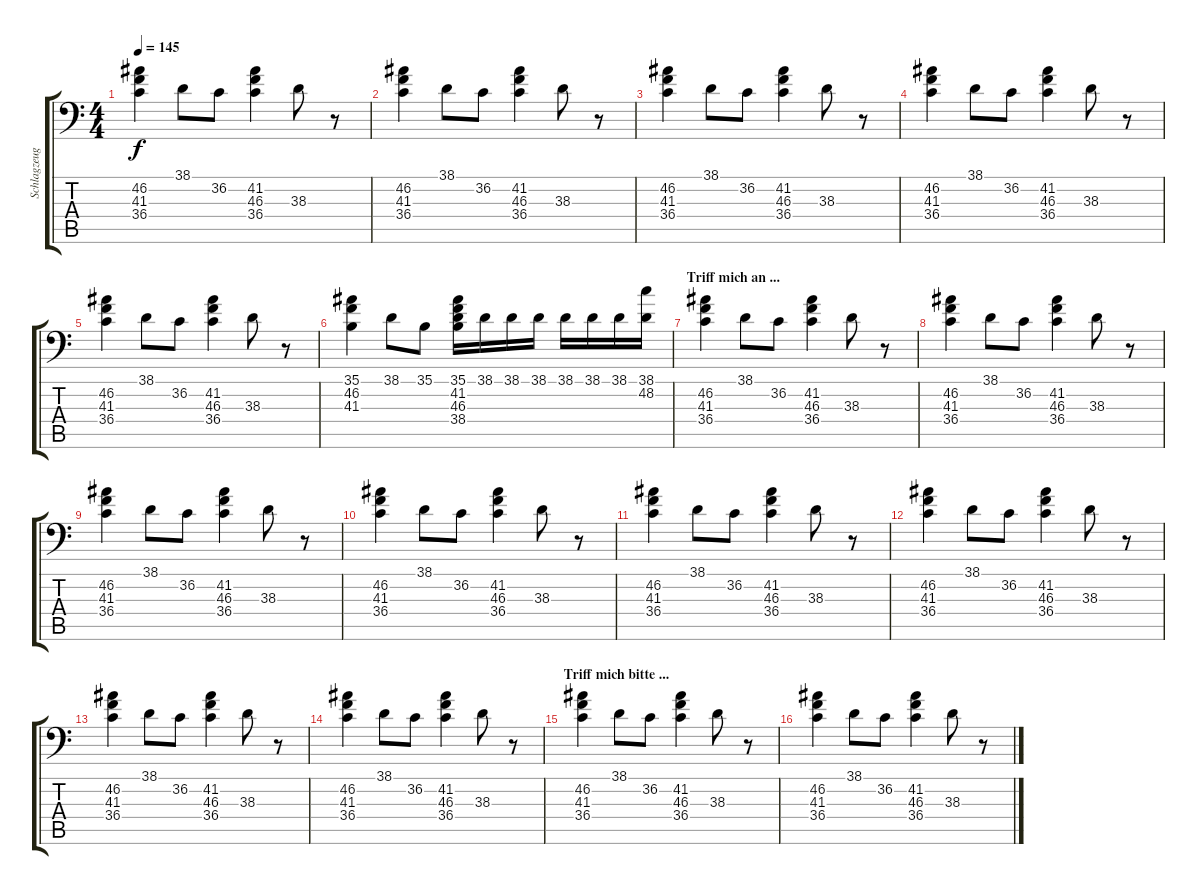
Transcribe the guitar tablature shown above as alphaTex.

\track ("Schlagzeug" "Schlagzeug") {instrument acousticgrandpiano}
\staff {score tabs}
\tuning (C-1 C-1 C-1 C-1 C-1 C-1) {hide}
\ts (4 4)
\tempo 145
\clef f4
\ks c
(46.2 41.3 36.4).4{dy f} 38.1.8 36.2.8 (41.2 46.3 36.4).4 38.3.8 r.8 |
(46.2 41.3 36.4).4 38.1.8 36.2.8 (41.2 46.3 36.4).4 38.3.8 r.8 |
(46.2 41.3 36.4).4 38.1.8 36.2.8 (41.2 46.3 36.4).4 38.3.8 r.8 |
(46.2 41.3 36.4).4 38.1.8 36.2.8 (41.2 46.3 36.4).4 38.3.8 r.8 |
(46.2 41.3 36.4).4 38.1.8 36.2.8 (41.2 46.3 36.4).4 38.3.8 r.8 |
(35.1 46.2 41.3).4 38.1.8 35.1.8 (35.1 41.2 46.3 38.4).16 38.1.16 38.1.16 38.1.16 38.1.16 38.1.16 38.1.16 (38.1 48.2).16 |
\section ("" "Triff mich an ...")
(46.2 41.3 36.4).4 38.1.8 36.2.8 (41.2 46.3 36.4).4 38.3.8 r.8 |
(46.2 41.3 36.4).4 38.1.8 36.2.8 (41.2 46.3 36.4).4 38.3.8 r.8 |
(46.2 41.3 36.4).4 38.1.8 36.2.8 (41.2 46.3 36.4).4 38.3.8 r.8 |
(46.2 41.3 36.4).4 38.1.8 36.2.8 (41.2 46.3 36.4).4 38.3.8 r.8 |
(46.2 41.3 36.4).4 38.1.8 36.2.8 (41.2 46.3 36.4).4 38.3.8 r.8 |
(46.2 41.3 36.4).4 38.1.8 36.2.8 (41.2 46.3 36.4).4 38.3.8 r.8 |
(46.2 41.3 36.4).4 38.1.8 36.2.8 (41.2 46.3 36.4).4 38.3.8 r.8 |
(46.2 41.3 36.4).4 38.1.8 36.2.8 (41.2 46.3 36.4).4 38.3.8 r.8 |
\section ("" "Triff mich bitte ...")
(46.2 41.3 36.4).4 38.1.8 36.2.8 (41.2 46.3 36.4).4 38.3.8 r.8 |
(46.2 41.3 36.4).4 38.1.8 36.2.8 (41.2 46.3 36.4).4 38.3.8 r.8
